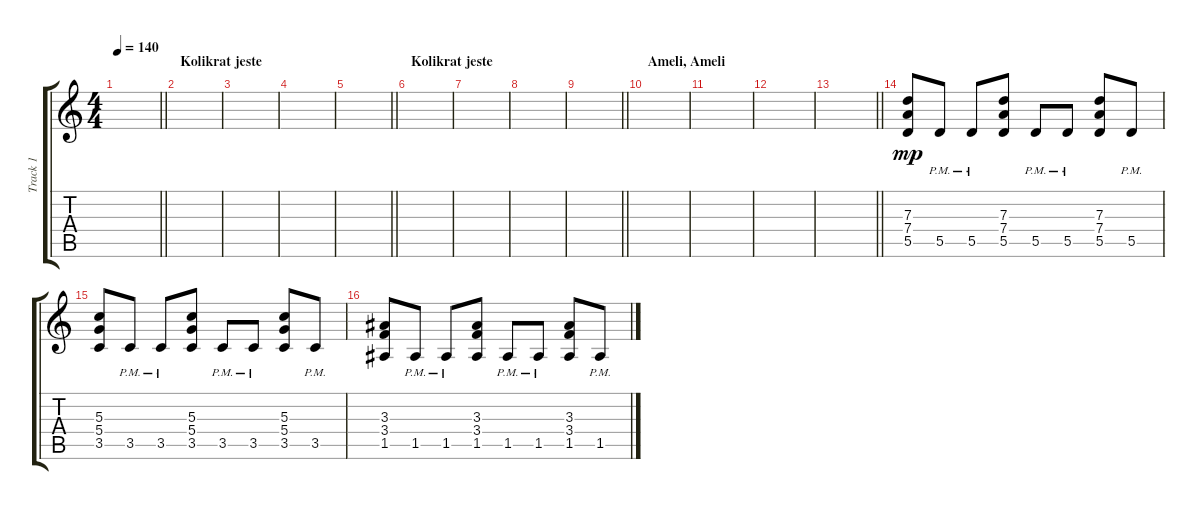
\track ("Track 1" "Track 1") {instrument overdrivenguitar}
\staff {score tabs}
\tuning (E4 B3 G3 D3 A2 E2) {hide}
\ts (4 4)
\tempo 140
\clef g2
\barLineRight lightlight
\ks c
|
\section ("" "Kolikrat jeste")
|
|
|
\barLineRight lightlight
|
\section ("" "Kolikrat jeste")
|
|
|
\barLineRight lightlight
|
\section ("" "Ameli, Ameli")
|
|
|
\barLineRight lightlight
|
(7.3 7.4 5.5).8{dy mp} 5.5{pm}.8 5.5{pm}.8 (7.3 7.4 5.5).8 5.5{pm}.8 5.5{pm}.8 (7.3 7.4 5.5).8 5.5{pm}.8 |
(5.3 5.4 3.5).8 3.5{pm}.8 3.5{pm}.8 (5.3 5.4 3.5).8 3.5{pm}.8 3.5{pm}.8 (5.3 5.4 3.5).8 3.5{pm}.8 |
(3.3 3.4 1.5).8 1.5{pm}.8 1.5{pm}.8 (3.3 3.4 1.5).8 1.5{pm}.8 1.5{pm}.8 (3.3 3.4 1.5).8 1.5{pm}.8
